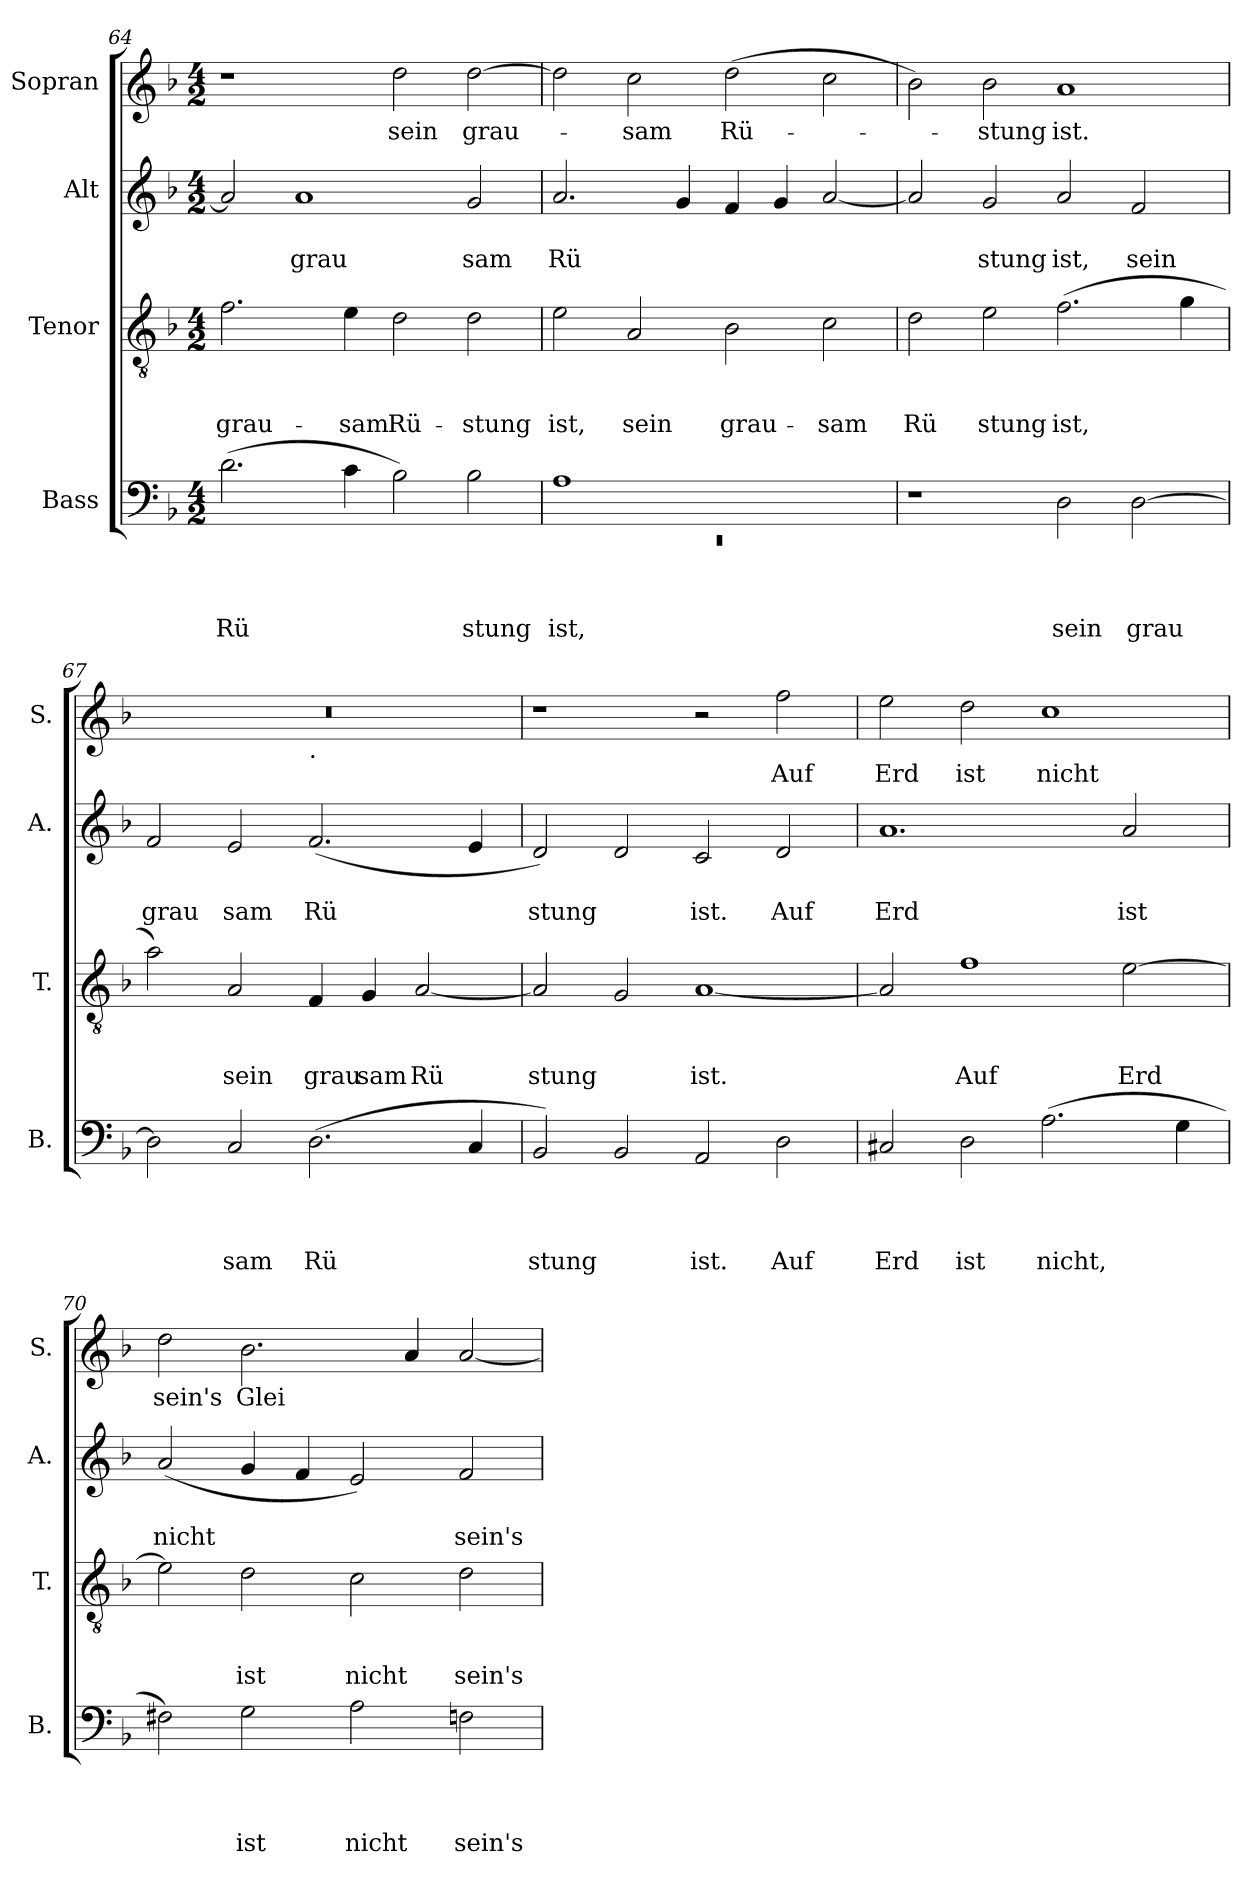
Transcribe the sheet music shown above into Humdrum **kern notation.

**kern	**text	**text	**text	**text	**kern	**text	**text	**text	**kern	**text	**text	**kern	**text
*part4	*part4	*part4	*part4	*part4	*part3	*part3	*part3	*part3	*part2	*part2	*part2	*part1	*part1
*staff4	*staff4	*staff4	*staff4	*staff4	*staff3	*staff3	*staff3	*staff3	*staff2	*staff2	*staff2	*staff1	*staff1
*I"Bass	*	*	*	*	*I"Tenor	*	*	*	*I"Alt	*	*	*I"Sopran	*
*I'B.	*	*	*	*	*I'T.	*	*	*	*I'A.	*	*	*I'S.	*
*clefF4	*	*	*	*	*clefGv2	*	*	*	*clefG2	*	*	*clefG2	*
*k[b-]	*	*	*	*	*k[b-]	*	*	*	*k[b-]	*	*	*k[b-]	*
*F:	*	*	*	*	*F:	*	*	*	*F:	*	*	*F:	*
*M4/2	*	*	*	*	*M4/2	*	*	*	*M4/2	*	*	*M4/2	*
=64	=64	=64	=64	=64	=64	=64	=64	=64	=64	=64	=64	=64	=64
!	!	!	!	!LO:LY:b	!	!	!	!LO:LY:b	!	!	!	!	!
(>2.d\	.	.	.	Rü	2.f\	.	.	grau-	2a/]	.	.	1r	.
!	!	!	!	!	!	!	!	!	!	!	!LO:LY:b	!	!
.	.	.	.	.	.	.	.	.	1a	.	grau	.	.
!	!	!	!	!	!	!	!	!LO:LY:b	!	!	!	!	!
4c\	.	.	.	.	4e\	.	.	-sam	.	.	.	.	.
!	!	!	!	!	!	!	!	!LO:LY:b	!	!	!	!	!LO:LY:b
2B-\)	.	.	.	.	2d\	.	.	Rü-	.	.	.	2dd\	sein
!	!	!	!	!LO:LY:b	!	!	!	!LO:LY:b	!	!	!LO:LY:b	!	!LO:LY:b
2B-\	.	.	.	stung	2d\	.	.	-stung	2g/	.	sam	[>2dd\	grau-
=65	=65	=65	=65	=65	=65	=65	=65	=65	=65	=65	=65	=65	=65
*^	*	*	*	*	*	*	*	*	*	*	*	*	*
!	!LO:N:vis=1	!	!	!	!LO:LY:b	!	!	!	!LO:LY:b	!	!	!LO:LY:b	!	!
1A	0rEE	.	.	.	ist,	2e\	.	.	ist,	2.a/	.	Rü	2dd\]	.
!	!	!	!	!	!	!	!	!	!LO:LY:b	!	!	!	!	!LO:LY:b
.	.	.	.	.	.	2A/	.	.	sein	.	.	.	2cc\	-sam
.	.	.	.	.	.	.	.	.	.	4g/	.	.	.	.
!	!	!	!	!	!	!	!	!	!LO:LY:b	!	!	!	!	!LO:LY:b
1ryy	.	.	.	.	.	2B-\	.	.	grau-	4f/	.	.	(>2dd\	Rü-
.	.	.	.	.	.	.	.	.	.	4g/	.	.	.	.
!	!	!	!	!	!	!	!	!	!LO:LY:b	!	!	!	!	!
.	.	.	.	.	.	2c\	.	.	-sam	[<2a/	.	.	2cc\	.
*v	*v	*	*	*	*	*	*	*	*	*	*	*	*	*
!!LO:LB:g=z
=66	=66	=66	=66	=66	=66	=66	=66	=66	=66	=66	=66	=66	=66
!	!	!	!	!	!	!	!	!LO:LY:b	!	!	!	!	!
1r	.	.	.	.	2d\	.	.	Rü	2a/]	.	.	2b-\)	.
!	!	!	!	!	!	!	!	!LO:LY:b	!	!	!LO:LY:b	!	!LO:LY:b
.	.	.	.	.	2e\	.	.	stung	2g/	.	stung	2b-\	-stung
!	!	!	!	!LO:LY:b	!	!	!	!LO:LY:b	!	!	!LO:LY:b	!	!LO:LY:b
2D\	.	.	.	sein	(>2.f\	.	.	ist,	2a/	.	ist,	1a	ist.
!	!	!	!	!LO:LY:b	!	!	!	!	!	!	!LO:LY:b	!	!
[>2D\	.	.	.	grau	.	.	.	.	2f/	.	sein	.	.
.	.	.	.	.	4g\	.	.	.	.	.	.	.	.
=67	=67	=67	=67	=67	=67	=67	=67	=67	=67	=67	=67	=67	=67
!	!	!	!	!	!	!	!	!	!	!	!LO:LY:b	!	!
*	*	*	*	*	*	*	*	*	*	*	*	*^	*
2D\]	.	.	.	.	2a\)	.	.	.	2f/	.	grau	0r	1ryy	.
!	!	!	!	!LO:LY:b	!	!	!	!LO:LY:b	!	!	!LO:LY:b	!	!	!
2C/	.	.	.	sam	2A/	.	.	sein	2e/	.	sam	.	.	.
!	!	!	!	!	!	!	!	!	!	!	!	!	!LO:TX:b:t=.	!
!	!	!	!	!LO:LY:b	!	!	!	!LO:LY:b	!	!	!LO:LY:b	!	!	!
(>2.D\	.	.	.	Rü	4F/	.	.	grau	(<2.f/	.	Rü	.	1ryy	.
!	!	!	!	!	!	!	!	!LO:LY:b	!	!	!	!	!	!
.	.	.	.	.	4G/	.	.	sam	.	.	.	.	.	.
!	!	!	!	!	!	!	!	!LO:LY:b	!	!	!	!	!	!
.	.	.	.	.	[<2A/	.	.	Rü	.	.	.	.	.	.
4C/	.	.	.	.	.	.	.	.	4e/	.	.	.	.	.
=68	=68	=68	=68	=68	=68	=68	=68	=68	=68	=68	=68	=68	=68	=68
!	!	!	!	!LO:LY:b	!	!	!	!LO:LY:b	!	!	!LO:LY:b	!	!	!
*	*	*	*	*	*	*	*	*	*	*	*	*v	*v	*
2BB-/)	.	.	.	stung	2A/]	.	.	stung	2d/)	.	stung	1r	.
2BB-/	.	.	.	.	2G/	.	.	.	2d/	.	.	.	.
!	!	!	!	!LO:LY:b	!	!	!	!LO:LY:b	!	!	!LO:LY:b	!	!
2AA/	.	.	.	ist.	[<1A	.	.	ist.	2c/	.	ist.	2r	.
!	!	!	!	!LO:LY:b	!	!	!	!	!	!	!LO:LY:b	!	!LO:LY:b
2D\	.	.	.	Auf	.	.	.	.	2d/	.	Auf	2ff\	Auf
=69	=69	=69	=69	=69	=69	=69	=69	=69	=69	=69	=69	=69	=69
!	!	!	!	!LO:LY:b	!	!	!	!	!	!	!LO:LY:b	!	!LO:LY:b
2C#X/	.	.	.	Erd	2A/]	.	.	.	1.a	.	Erd	2ee\	Erd
!	!	!	!	!LO:LY:b	!	!	!	!LO:LY:b	!	!	!	!	!LO:LY:b
2D\	.	.	.	ist	1f	.	.	Auf	.	.	.	2dd\	ist
!	!	!	!	!LO:LY:b	!	!	!	!	!	!	!	!	!LO:LY:b
(>2.A\	.	.	.	nicht,	.	.	.	.	.	.	.	1cc	nicht
!	!	!	!	!	!	!	!	!LO:LY:b	!	!	!LO:LY:b	!	!
.	.	.	.	.	[>2e\	.	.	Erd	2a/	.	ist	.	.
4G\	.	.	.	.	.	.	.	.	.	.	.	.	.
=70	=70	=70	=70	=70	=70	=70	=70	=70	=70	=70	=70	=70	=70
!	!	!	!	!	!	!	!	!	!	!	!LO:LY:b	!	!LO:LY:b
2F#X\)	.	.	.	.	2e\]	.	.	.	(<2a/	.	nicht	2dd\	sein's
!	!	!	!	!LO:LY:b	!	!	!	!LO:LY:b	!	!	!	!	!LO:LY:b
2G\	.	.	.	ist	2d\	.	.	ist	4g/	.	.	2.b-\	Glei
.	.	.	.	.	.	.	.	.	4f/	.	.	.	.
!	!	!	!	!LO:LY:b	!	!	!	!LO:LY:b	!	!	!	!	!
2A\	.	.	.	nicht	2c\	.	.	nicht	2e/)	.	.	.	.
.	.	.	.	.	.	.	.	.	.	.	.	4a/	.
!	!	!	!	!LO:LY:b	!	!	!	!LO:LY:b	!	!	!LO:LY:b	!	!
2Fn\	.	.	.	sein's	2d\	.	.	sein's	2f/	.	sein's	[<2a/	.
=	=	=	=	=	=	=	=	=	=	=	=	=	=
*-	*-	*-	*-	*-	*-	*-	*-	*-	*-	*-	*-	*-	*-
